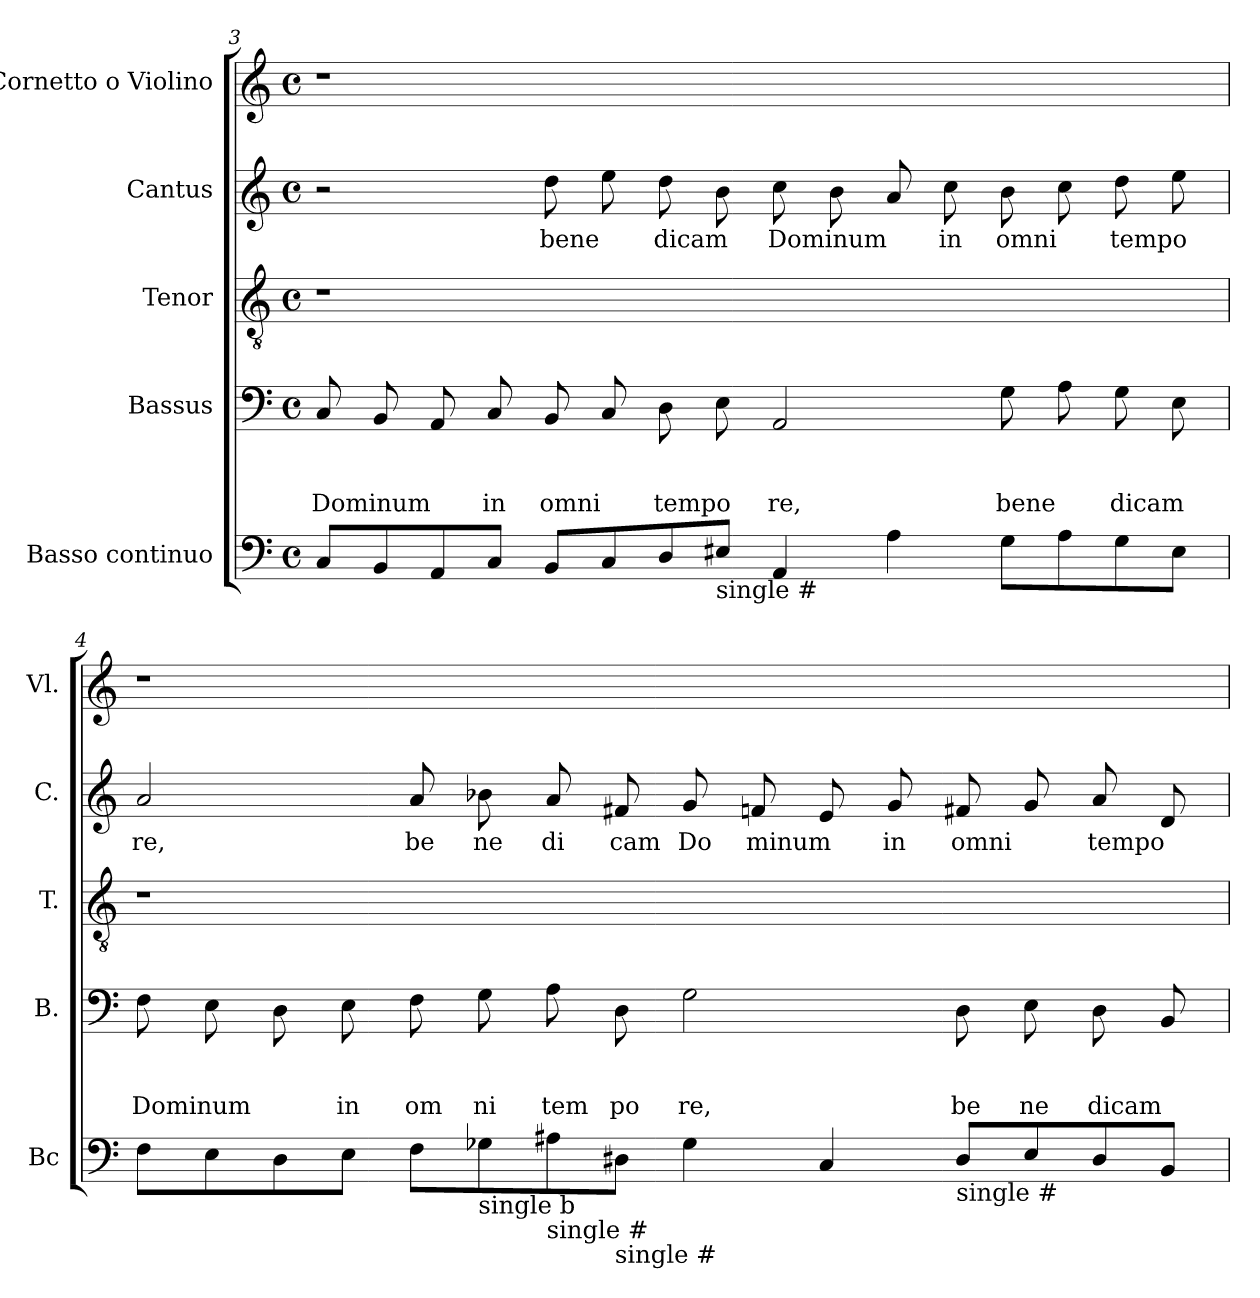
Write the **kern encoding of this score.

**kern	**kern	**text	**text	**text	**kern	**kern	**text	**kern
*part5	*part4	*part4	*part4	*part4	*part3	*part2	*part2	*part1
*staff5	*staff4	*staff4	*staff4	*staff4	*staff3	*staff2	*staff2	*staff1
*I"Basso continuo	*I"Bassus	*	*	*	*I"Tenor	*I"Cantus	*	*I"Cornetto o Violino
*I'Bc	*I'B.	*	*	*	*I'T.	*I'C.	*	*I'Vl.
*clefF4	*clefF4	*	*	*	*clefGv2	*clefG2	*	*clefG2
*ITrd7c12	*	*	*	*	*	*	*	*
*k[]	*k[]	*	*	*	*k[]	*k[]	*	*k[]
*C:	*C:	*	*	*	*C:	*C:	*	*C:
*M4/4	*M4/4	*	*	*	*M4/4	*M4/4	*	*M4/4
*met(c)	*met(c)	*	*	*	*met(c)	*met(c)	*	*met(c)
=3	=3	=3	=3	=3	=3	=3	=3	=3
!	!	!	!	!LO:LY:b	!	!	!	!
8CC/L	8C/	.	.	Dominum	1r	2r	.	1r
8BBB/	8BB/	.	.	.	.	.	.	.
8AAA/	8AA/	.	.	.	.	.	.	.
!	!	!	!	!LO:LY:b	!	!	!	!
8CC/J	8C/	.	.	in	.	.	.	.
!	!	!	!	!LO:LY:b	!	!	!LO:LY:b	!
8BBB/L	8BB/	.	.	omni	.	8dd\	bene	.
8CC/	8C/	.	.	.	.	8ee\	.	.
!	!	!	!	!LO:LY:b	!	!	!LO:LY:b	!
8DD/	8D\	.	.	tempo	.	8dd\	dicam	.
!LO:TX:b:t=single #	!	!	!	!	!	!	!	!
8EE#/J	8E\	.	.	.	.	8b\	.	.
!	!	!	!	!LO:LY:b	!	!	!LO:LY:b	!
4AAA/	2AA/	.	.	re,	1ryy	8cc\	Dominum	1ryy
.	.	.	.	.	.	8b\	.	.
4AA\	.	.	.	.	.	8a/	.	.
!	!	!	!	!	!	!	!LO:LY:b	!
.	.	.	.	.	.	8cc\	in	.
!	!	!	!	!LO:LY:b	!	!	!LO:LY:b	!
8GG\L	8G\	.	.	bene	.	8b\	omni	.
8AA\	8A\	.	.	.	.	8cc\	.	.
!	!	!	!	!LO:LY:b	!	!	!LO:LY:b	!
8GG\	8G\	.	.	dicam	.	8dd\	tempo	.
8EE#\J	8E\	.	.	.	.	8ee\	.	.
!!LO:PB:g=z
=4	=4	=4	=4	=4	=4	=4	=4	=4
!	!	!	!	!LO:LY:b	!	!	!LO:LY:b	!
8FF\L	8F\	.	.	Dominum	1r	2a/	re,	1r
8EE\	8E\	.	.	.	.	.	.	.
8DD\	8D\	.	.	.	.	.	.	.
!	!	!	!	!LO:LY:b	!	!	!	!
8EE\J	8E\	.	.	in	.	.	.	.
!	!	!	!	!LO:LY:b	!	!	!LO:LY:b	!
8FF\L	8F\	.	.	om	.	8a/	be	.
!LO:TX:b:t=single b	!	!	!	!	!	!	!	!
!	!	!	!	!LO:LY:b	!	!	!LO:LY:b	!
8GG-\	8G\	.	.	ni	.	8b-X\	ne	.
!LO:TX:b:t=single #	!	!	!	!	!	!	!	!
!	!	!	!	!LO:LY:b	!	!	!LO:LY:b	!
8AA#\	8A\	.	.	tem	.	8a/	di	.
!LO:TX:b:t=single #	!	!	!	!	!	!	!	!
!	!	!	!	!LO:LY:b	!	!	!LO:LY:b	!
8DD#\J	8D\	.	.	po	.	8f#X/	cam	.
!	!	!	!	!LO:LY:b	!	!	!LO:LY:b	!
4GG-\	2G\	.	.	re,	1ryy	8g/	Do	1ryy
!	!	!	!	!	!	!	!LO:LY:b	!
.	.	.	.	.	.	8fn/	minum	.
4CC/	.	.	.	.	.	8e/	.	.
!	!	!	!	!	!	!	!LO:LY:b	!
.	.	.	.	.	.	8g/	in	.
!LO:TX:b:t=single #	!	!	!	!	!	!	!	!
!	!	!	!	!LO:LY:b	!	!	!LO:LY:b	!
8DD#/L	8D\	.	.	be	.	8f#X/	omni	.
!	!	!	!	!LO:LY:b	!	!	!	!
8EE/	8E\	.	.	ne	.	8g/	.	.
!	!	!	!	!LO:LY:b	!	!	!LO:LY:b	!
8DD#/	8D\	.	.	dicam	.	8a/	tempo	.
8BBB/J	8BB/	.	.	.	.	8d/	.	.
=	=	=	=	=	=	=	=	=
*-	*-	*-	*-	*-	*-	*-	*-	*-
